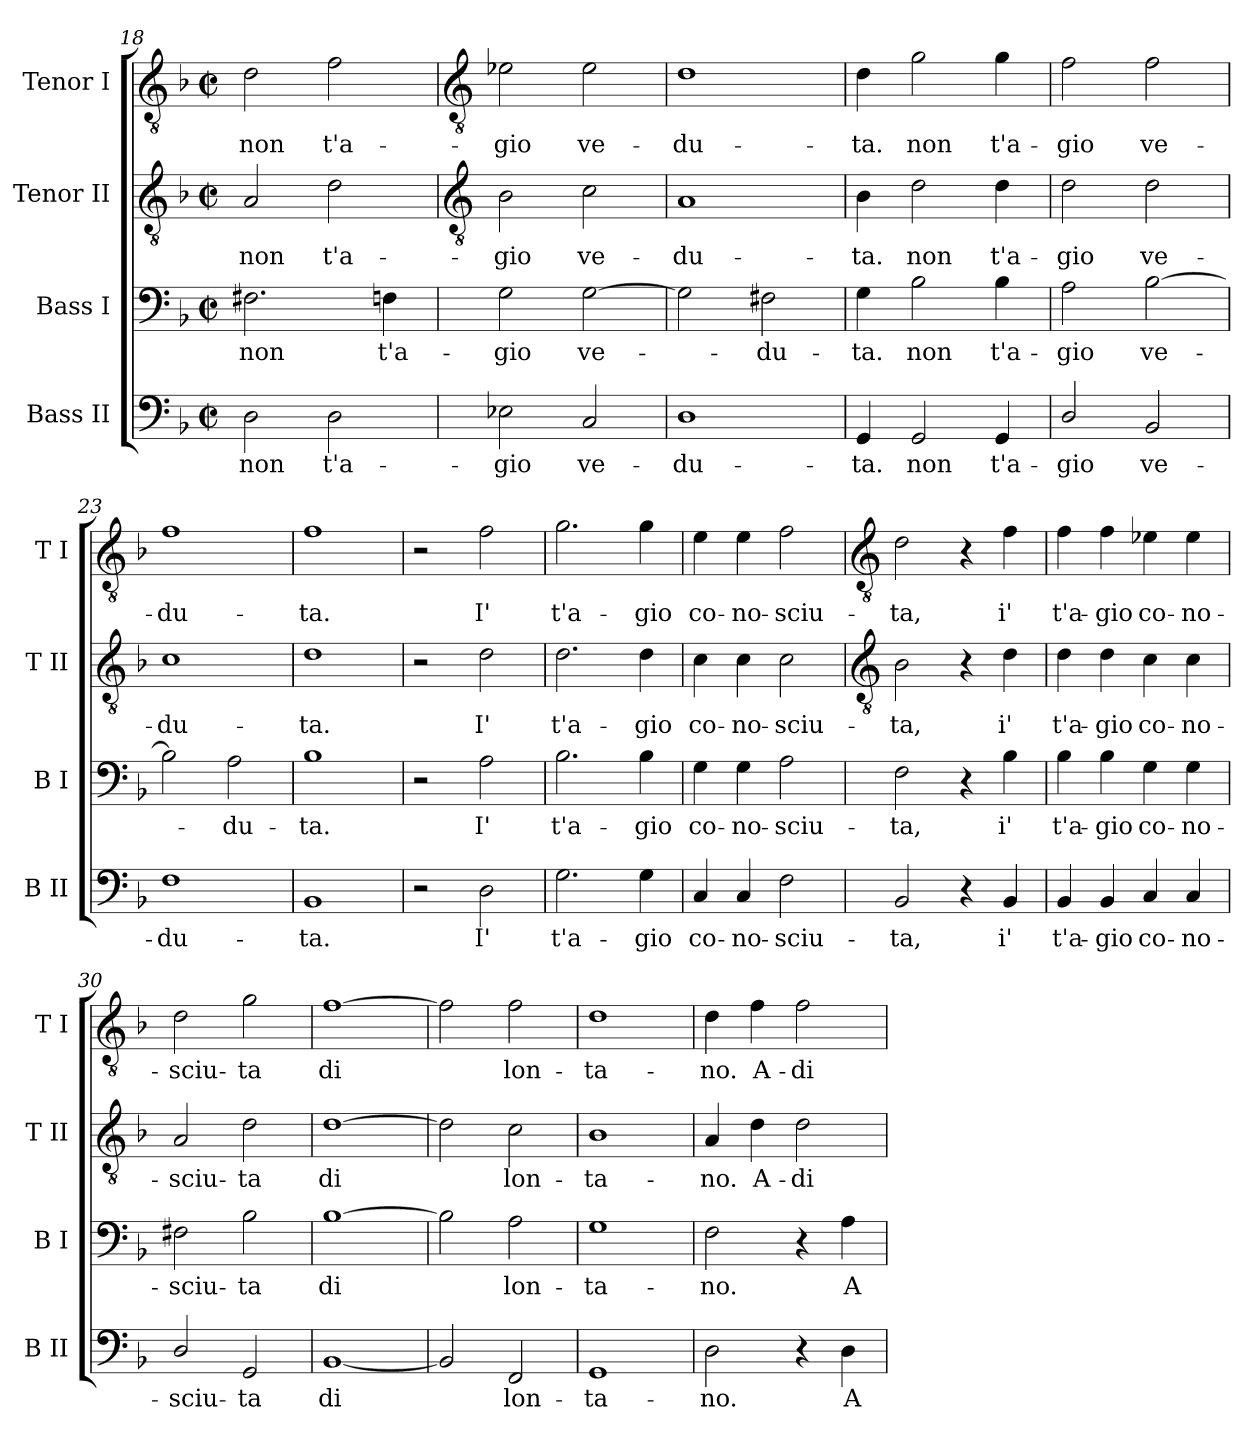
**kern	**text	**kern	**text	**kern	**text	**kern	**text
*part4	*part4	*part3	*part3	*part2	*part2	*part1	*part1
*staff4	*staff4	*staff3	*staff3	*staff2	*staff2	*staff1	*staff1
*I"Bass II	*	*I"Bass I	*	*I"Tenor II	*	*I"Tenor I	*
*I'B II	*	*I'B I	*	*I'T II	*	*I'T I	*
*clefF4	*	*clefF4	*	*clefGv2	*	*clefGv2	*
*k[b-]	*	*k[b-]	*	*k[b-]	*	*k[b-]	*
*F:	*	*F:	*	*F:	*	*F:	*
*M2/2	*	*M2/2	*	*M2/2	*	*M2/2	*
*met(c|)	*	*met(c|)	*	*met(c|)	*	*met(c|)	*
=18	=18	=18	=18	=18	=18	=18	=18
!	!LO:LY:b	!	!LO:LY:b	!	!LO:LY:b	!	!LO:LY:b
2D	non	2.F#X	non	2A	non	2d	non
!	!LO:LY:b	!	!	!	!LO:LY:b	!	!LO:LY:b
2D	t'a-	.	.	2d	t'a-	2f	t'a-
!	!	!	!LO:LY:b	!	!	!	!
.	.	4Fn	t'a-	.	.	.	.
!!LO:LB:g=z
=19	=19	=19	=19	=19	=19	=19	=19
*	*	*	*	*clefGv2	*	*clefGv2	*
!	!LO:LY:b	!	!LO:LY:b	!	!LO:LY:b	!	!LO:LY:b
2E-X	-gio	2G	-gio	2B-	-gio	2e-X	-gio
!	!LO:LY:b	!	!LO:LY:b	!	!LO:LY:b	!	!LO:LY:b
2C	ve-	[2G	ve-	2c	ve-	2e-	ve-
=20	=20	=20	=20	=20	=20	=20	=20
!	!LO:LY:b	!	!	!	!LO:LY:b	!	!LO:LY:b
1D	-du-	2G]	.	1A	-du-	1d	-du-
!	!	!	!LO:LY:b	!	!	!	!
.	.	2F#X	du-	.	.	.	.
=21	=21	=21	=21	=21	=21	=21	=21
!	!LO:LY:b	!	!LO:LY:b	!	!LO:LY:b	!	!LO:LY:b
4GG	-ta.	4G	-ta.	4B-	-ta.	4d	-ta.
!	!LO:LY:b	!	!LO:LY:b	!	!LO:LY:b	!	!LO:LY:b
2GG	non	2B-	non	2d	non	2g	non
!	!LO:LY:b	!	!LO:LY:b	!	!LO:LY:b	!	!LO:LY:b
4GG	t'a-	4B-	t'a-	4d	t'a-	4g	t'a-
=22	=22	=22	=22	=22	=22	=22	=22
!	!LO:LY:b	!	!LO:LY:b	!	!LO:LY:b	!	!LO:LY:b
2D/	-gio	2A	-gio	2d	-gio	2f	-gio
!	!LO:LY:b	!	!LO:LY:b	!	!LO:LY:b	!	!LO:LY:b
2BB-	ve-	[2B-	ve-	2d	ve-	2f	ve-
=23	=23	=23	=23	=23	=23	=23	=23
!	!LO:LY:b	!	!	!	!LO:LY:b	!	!LO:LY:b
1F	-du-	2B-]	.	1c	-du-	1f	-du-
!	!	!	!LO:LY:b	!	!	!	!
.	.	2A	du-	.	.	.	.
=24	=24	=24	=24	=24	=24	=24	=24
!	!LO:LY:b	!	!LO:LY:b	!	!LO:LY:b	!	!LO:LY:b
1BB-	-ta.	1B-	-ta.	1d	-ta.	1f	-ta.
=25	=25	=25	=25	=25	=25	=25	=25
2r	.	2r	.	2r	.	2r	.
!	!LO:LY:b	!	!LO:LY:b	!	!LO:LY:b	!	!LO:LY:b
2D	I'	2A	I'	2d	I'	2f	I'
=26	=26	=26	=26	=26	=26	=26	=26
!	!LO:LY:b	!	!LO:LY:b	!	!LO:LY:b	!	!LO:LY:b
2.G	t'a-	2.B-	t'a-	2.d	t'a-	2.g	t'a-
!	!LO:LY:b	!	!LO:LY:b	!	!LO:LY:b	!	!LO:LY:b
4G	-gio	4B-	-gio	4d	-gio	4g	-gio
=27	=27	=27	=27	=27	=27	=27	=27
!	!LO:LY:b	!	!LO:LY:b	!	!LO:LY:b	!	!LO:LY:b
4C	co-	4G	co-	4c	co-	4e	co-
!	!LO:LY:b	!	!LO:LY:b	!	!LO:LY:b	!	!LO:LY:b
4C	-no-	4G	-no-	4c	-no-	4e	-no-
!	!LO:LY:b	!	!LO:LY:b	!	!LO:LY:b	!	!LO:LY:b
2F	-sciu-	2A	-sciu-	2c	-sciu-	2f	-sciu-
!!LO:LB:g=z
=28	=28	=28	=28	=28	=28	=28	=28
*	*	*	*	*clefGv2	*	*clefGv2	*
!	!LO:LY:b	!	!LO:LY:b	!	!LO:LY:b	!	!LO:LY:b
2BB-	-ta,	2F	-ta,	2B-	-ta,	2d	-ta,
4r	.	4r	.	4r	.	4r	.
!	!LO:LY:b	!	!LO:LY:b	!	!LO:LY:b	!	!LO:LY:b
4BB-	i'	4B-	i'	4d	i'	4f	i'
=29	=29	=29	=29	=29	=29	=29	=29
!	!LO:LY:b	!	!LO:LY:b	!	!LO:LY:b	!	!LO:LY:b
4BB-	t'a-	4B-	t'a-	4d	t'a-	4f	t'a-
!	!LO:LY:b	!	!LO:LY:b	!	!LO:LY:b	!	!LO:LY:b
4BB-	-gio	4B-	-gio	4d	-gio	4f	-gio
!	!LO:LY:b	!	!LO:LY:b	!	!LO:LY:b	!	!LO:LY:b
4C	co-	4G	co-	4c	co-	4e-X	co-
!	!LO:LY:b	!	!LO:LY:b	!	!LO:LY:b	!	!LO:LY:b
4C	-no-	4G	-no-	4c	-no-	4e-	-no-
=30	=30	=30	=30	=30	=30	=30	=30
!	!LO:LY:b	!	!LO:LY:b	!	!LO:LY:b	!	!LO:LY:b
2D/	-sciu-	2F#X	-sciu-	2A	-sciu-	2d	-sciu-
!	!LO:LY:b	!	!LO:LY:b	!	!LO:LY:b	!	!LO:LY:b
2GG	-ta	2B-	-ta	2d	-ta	2g	-ta
=31	=31	=31	=31	=31	=31	=31	=31
!	!LO:LY:b	!	!LO:LY:b	!	!LO:LY:b	!	!LO:LY:b
[1BB-	di	[1B-	di	[1d	di	[1f	di
=32	=32	=32	=32	=32	=32	=32	=32
2BB-]	.	2B-]	.	2d]	.	2f]	.
!	!LO:LY:b	!	!LO:LY:b	!	!LO:LY:b	!	!LO:LY:b
2FF	lon-	2A	lon-	2c	lon-	2f	lon-
=33	=33	=33	=33	=33	=33	=33	=33
!	!LO:LY:b	!	!LO:LY:b	!	!LO:LY:b	!	!LO:LY:b
1GG	-ta-	1G	-ta-	1B-	-ta-	1d	-ta-
=34	=34	=34	=34	=34	=34	=34	=34
!	!LO:LY:b	!	!LO:LY:b	!	!LO:LY:b	!	!LO:LY:b
2D	-no.	2F	-no.	4A	-no.	4d	-no.
!	!	!	!	!	!LO:LY:b	!	!LO:LY:b
.	.	.	.	4d	A-	4f	A-
!	!	!	!	!	!LO:LY:b	!	!LO:LY:b
4r	.	4r	.	2d	-di-	2f	-di-
!	!LO:LY:b	!	!LO:LY:b	!	!	!	!
4D	A-	4A	A-	.	.	.	.
=	=	=	=	=	=	=	=
*-	*-	*-	*-	*-	*-	*-	*-
